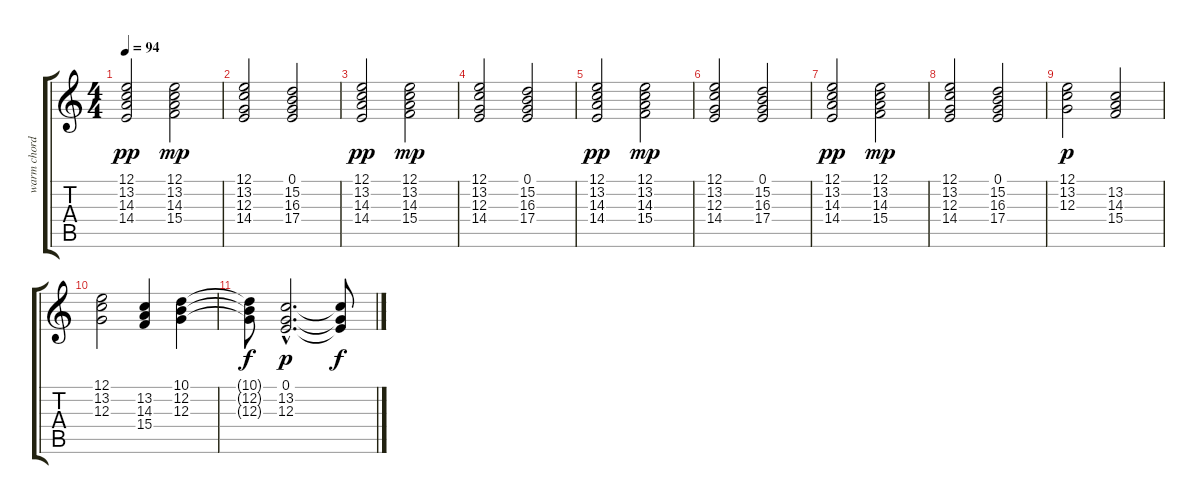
\track ("warm chords" "warm chord") {instrument pad2warm}
\staff {score tabs}
\tuning (E4 B3 G3 D3 A2 E2) {hide}
\ts (4 4)
\tempo 94
\clef g2
\ks c
(12.1 13.2 14.3 14.4).2{dy pp} (12.1 13.2 14.3 15.4).2{dy mp} |
(12.1 13.2 12.3 14.4).2{volume 12} (0.1 15.2 16.3 17.4).2 |
(12.1 13.2 14.3 14.4).2{dy pp volume 12} (12.1 13.2 14.3 15.4).2{dy mp} |
(12.1 13.2 12.3 14.4).2{volume 12} (0.1 15.2 16.3 17.4).2 |
(12.1 13.2 14.3 14.4).2{dy pp volume 12} (12.1 13.2 14.3 15.4).2{dy mp} |
(12.1 13.2 12.3 14.4).2 (0.1 15.2 16.3 17.4).2{volume 12} |
(12.1 13.2 14.3 14.4).2{dy pp} (12.1 13.2 14.3 15.4).2{dy mp volume 12} |
(12.1 13.2 12.3 14.4).2{volume 12} (0.1 15.2 16.3 17.4).2 |
(12.1 13.2 12.3).2{dy p volume 12} (13.2 14.3 15.4).2 |
(12.1 13.2 12.3).2{volume 12} (13.2 14.3 15.4).4 (10.1 12.2 12.3).4 |
(10.1{t} 12.2{t} 12.3{t}).8{dy f} (0.1{hac} 13.2{hac} 12.3{hac}).2{d dy p volume 12} (0.1{t} 13.2{t} 12.3{t}).8{dy f}
